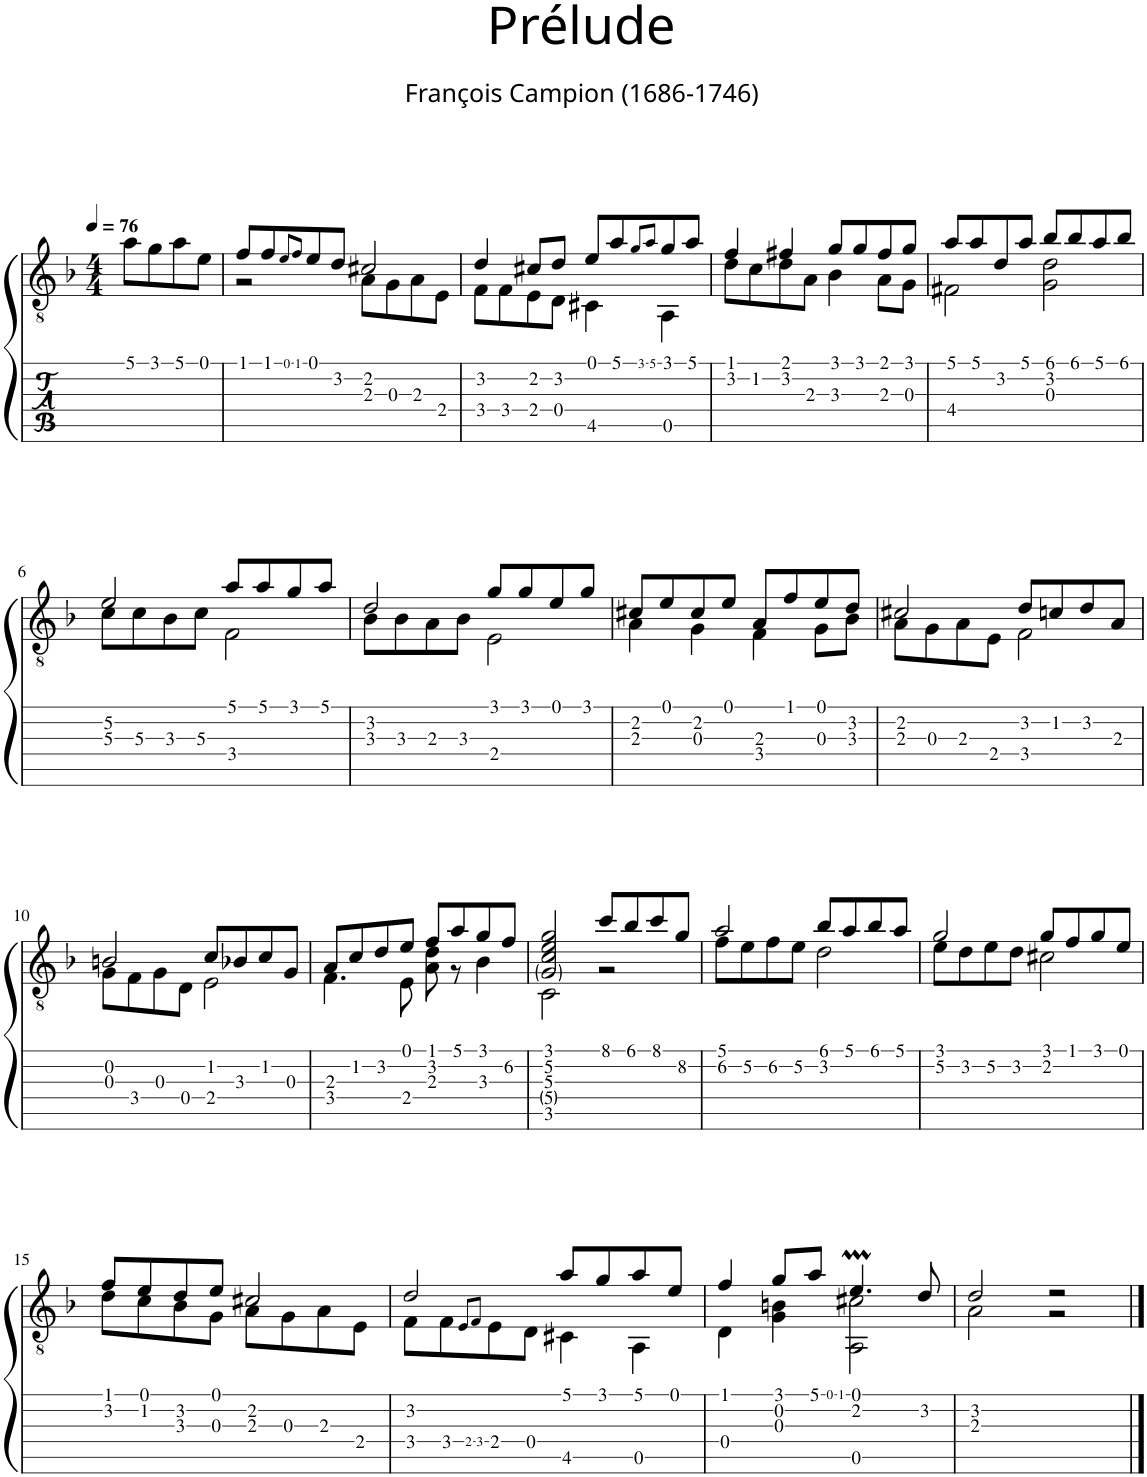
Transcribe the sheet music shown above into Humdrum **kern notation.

**kern	**kern
*part2	*part1
*staff2	*staff1
*I"Classical Guitar [Tablature]	*I"Classical Guitar
*stria6	*
*	*clefGv2
*k[b-]	*k[b-]
*M4/4	*M4/4
*MM76	*MM76
=1	=1
8aL	8a\L
8gJ	8g\
8aL	8a\
8eJ	8e\J
=2	=2
*^	*^
8fL	2r	8f/L	2r
8fJ	.	8f/	.
qe	.	8qe/L	.
qf	.	8qf/J	.
8eL	.	8e/	.
8dJ	.	8d/J	.
2c#	8AL	2c#X/	8A\L
.	8GJ	.	8G\
.	8AL	.	8A\
.	8EJ	.	8E\J
=3	=3	=3	=3
4d	8FL	4d/	8F\L
.	8FJ	.	8F\
8c#L	8EL	8c#X/L	8E\
8dJ	8DJ	8d/J	8D\J
8eL	4C#	8e/L	4C#X\
8aJ	.	8a/	.
qg	.	8qg/L	.
qa	.	8qa/J	.
8gL	4AA	8g/	4AA\
8aJ	.	8a/J	.
=4	=4	=4	=4
4f	8dL	4f/	8d\L
.	8cJ	.	8c\
4f#	8dL	4f#X/	8d\
.	8AJ	.	8A\J
8gL	4B-	8g/L	4B-\
8gJ	.	8g/	.
8f#L	8AL	8f#/	8A\L
8gJ	8GJ	8g/J	8G\J
=5	=5	=5	=5
8aL	2F#	8a/L	2F#X\
8aJ	.	8a/	.
8dL	.	8d/	.
8aJ	.	8a/J	.
8b-L	2G 2d	8b-/L	2G\ 2d\
8b-J	.	8b-/	.
8aL	.	8a/	.
8b-J	.	8b-/J	.
!!LO:LB:g=z	!!
=6	=6	=6	=6
2e	8cL	2e/	8c\L
.	8cJ	.	8c\
.	8B-L	.	8B-\
.	8cJ	.	8c\J
8aL	2F	8a/L	2F\
8aJ	.	8a/	.
8gL	.	8g/	.
8aJ	.	8a/J	.
=7	=7	=7	=7
2d	8B-L	2d/	8B-\L
.	8B-J	.	8B-\
.	8AL	.	8A\
.	8B-J	.	8B-\J
8gL	2E	8g/L	2E\
8gJ	.	8g/	.
8eL	.	8e/	.
8gJ	.	8g/J	.
=8	=8	=8	=8
8c#L	4A	8c#X/L	4A\
8eJ	.	8e/	.
8c#L	4G	8c#/	4G\
8eJ	.	8e/J	.
8AL	4F	8A/L	4F\
8fJ	.	8f/	.
8eL	8GL	8e/	8G\L
8dJ	8B-J	8d/J	8B-\J
=9	=9	=9	=9
2c#	8AL	2c#X/	8A\L
.	8GJ	.	8G\
.	8AL	.	8A\
.	8EJ	.	8E\J
8dL	2F	8d/L	2F\
8cJ	.	8cn/	.
8dL	.	8d/	.
8AJ	.	8A/J	.
!!LO:LB:g=z	!!
=10	=10	=10	=10
2B	8GL	2Bn/	8G\L
.	8FJ	.	8F\
.	8GL	.	8G\
.	8DJ	.	8D\J
8cL	2E	8c/L	2E\
8B-J	.	8B-X/	.
8cL	.	8c/	.
8GJ	.	8G/J	.
=11	=11	=11	=11
8AL	4.F	8A/L	4.F\
8cJ	.	8c/	.
8dL	.	8d/	.
8eJ	8E	8e/J	8E\
8fL	8A 8d	8f/L	8A\ 8d\
8aJ	8r	8a/	8r
8gL	4B-	8g/	4B-\
8fJ	.	8f/J	.
=12	=12	=12	=12
2G 2c 2e 2g	2C	2G/ 2c/ 2e/ 2g/	2C\
8ccL	2r	8cc/L	2r
8b-J	.	8b-/	.
8ccL	.	8cc/	.
8gJ	.	8g/J	.
=13	=13	=13	=13
2a	8fL	2a/	8f\L
.	8eJ	.	8e\
.	8fL	.	8f\
.	8eJ	.	8e\J
8b-L	2d	8b-/L	2d\
8aJ	.	8a/	.
8b-L	.	8b-/	.
8aJ	.	8a/J	.
=14	=14	=14	=14
2g	8eL	2g/	8e\L
.	8dJ	.	8d\
.	8eL	.	8e\
.	8dJ	.	8d\J
8gL	2c#	8g/L	2c#X\
8fJ	.	8f/	.
8gL	.	8g/	.
8eJ	.	8e/J	.
!!LO:LB:g=z	!!
=15	=15	=15	=15
8fL	8dL	8f/L	8d\L
8eJ	8cJ	8e/	8c\
8dL	8B-L	8d/	8B-\
8eJ	8GJ	8e/J	8G\J
2c#	8AL	2c#X/	8A\L
.	8GJ	.	8G\
.	8AL	.	8A\
.	8EJ	.	8E\J
=16	=16	=16	=16
2d	8FL	2d/	8F\L
.	8FJ	.	8F\
.	qE	.	8qE/L
.	qF	.	8qF/J
.	8EL	.	8E\
.	8DJ	.	8D\J
8aL	4C#	8a/L	4C#X\
8gJ	.	8g/	.
8aL	4AA	8a/	4AA\
8eJ	.	8e/J	.
=17	=17	=17	=17
4f	4D	4f/	4D\
8gL	4G 4B	8g/L	4G\ 4Bn\
8aJ	.	8a/J	.
qe	.	.	.
qf	.	.	.
4.e	2AA 2c#	4.em/	2AA\ 2c#X\
8d	.	8d/	.
=18	=18	=18	=18
2d	2A	2d/	2A\
2r	2r	2r	2r
*v	*v	*	*
*	*v	*v
==	==
*-	*-
